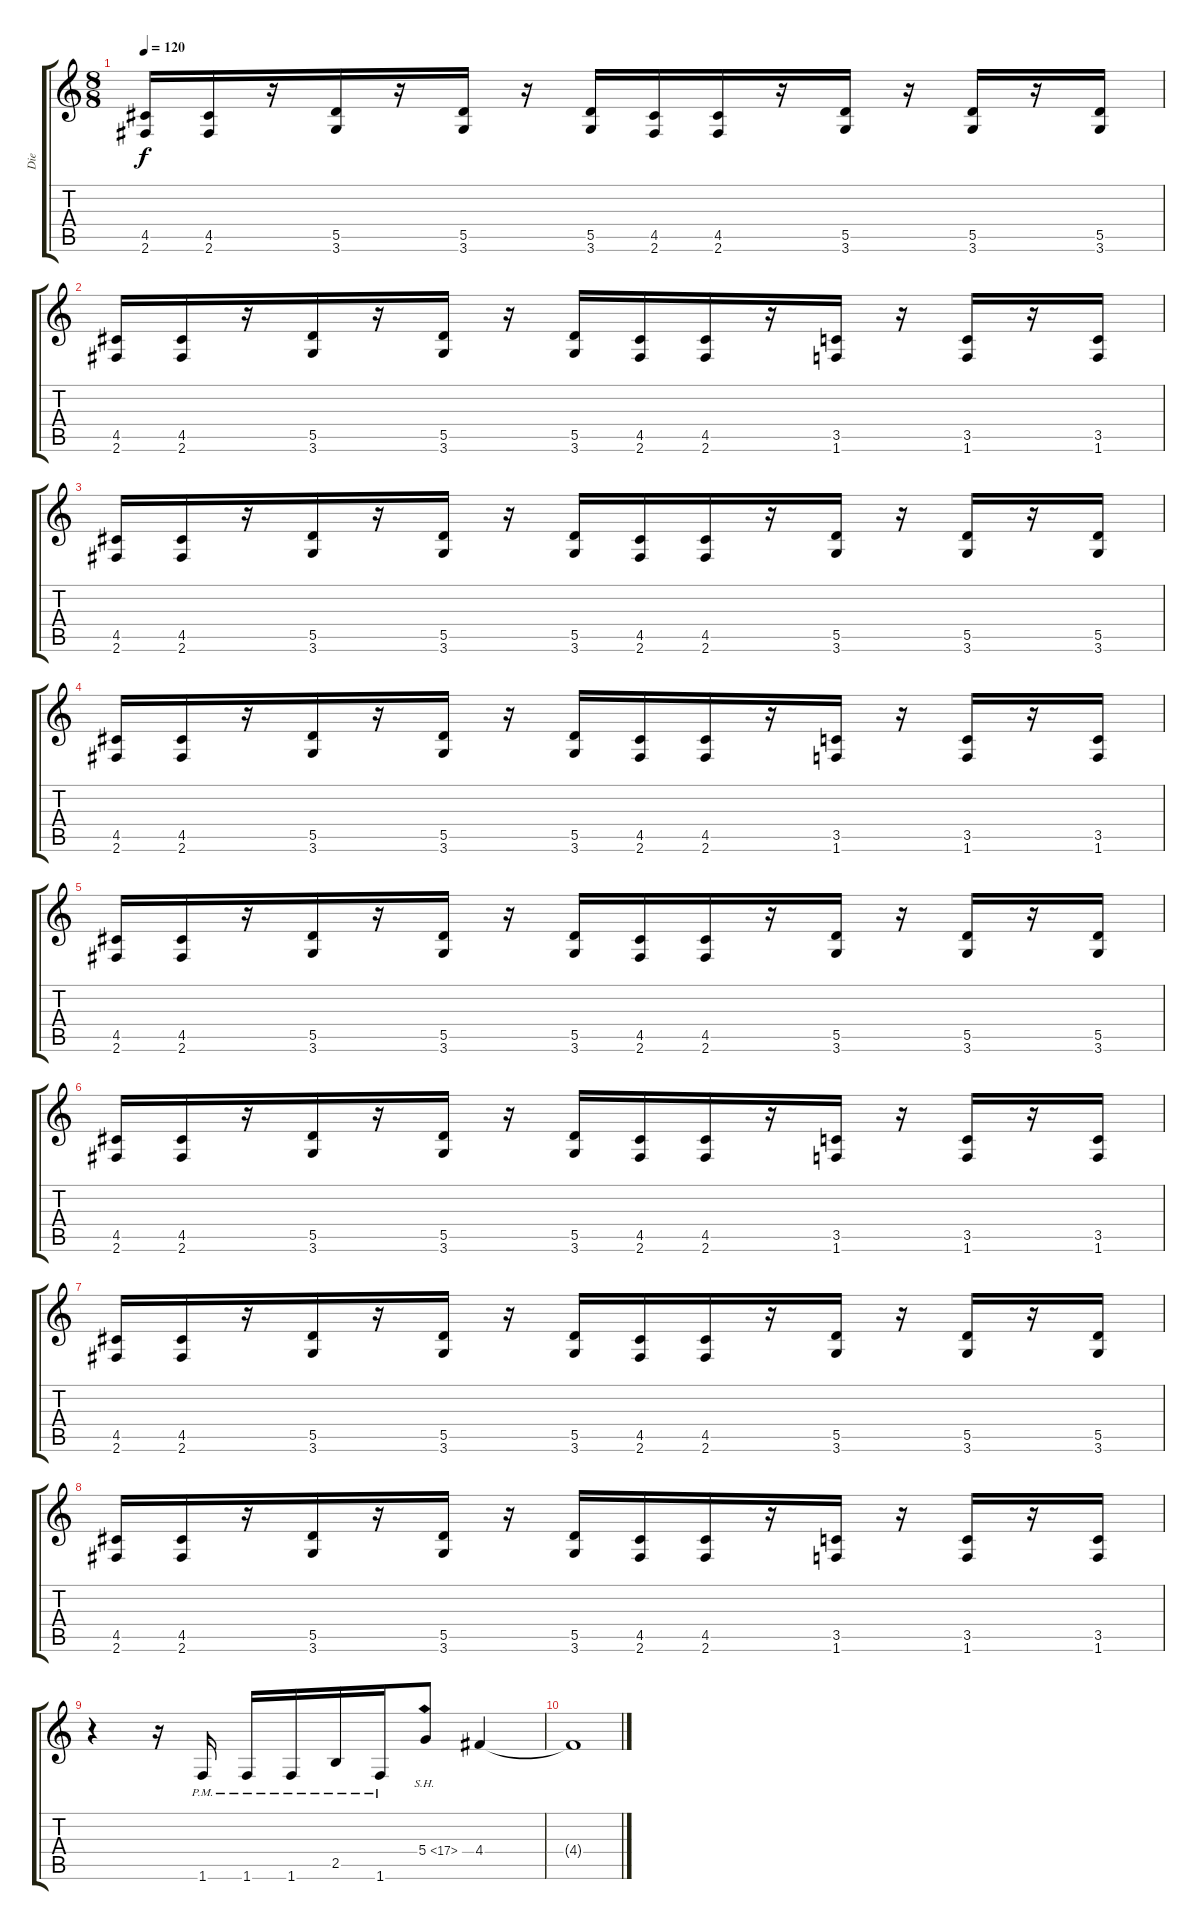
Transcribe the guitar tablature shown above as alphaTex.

\track ("Die" "Die") {instrument distortionguitar}
\staff {score tabs}
\tuning (E4 B3 G3 D3 A2 E2) {hide}
\ts (8 8)
\tempo 120
\clef g2
\ks c
(4.5 2.6).16{dy f} (4.5 2.6).16 r.16 (5.5 3.6).16 r.16 (5.5 3.6).16 r.16 (5.5 3.6).16 (4.5 2.6).16 (4.5 2.6).16 r.16 (5.5 3.6).16 r.16 (5.5 3.6).16 r.16 (5.5 3.6).16 |
(4.5 2.6).16 (4.5 2.6).16 r.16 (5.5 3.6).16 r.16 (5.5 3.6).16 r.16 (5.5 3.6).16 (4.5 2.6).16 (4.5 2.6).16 r.16 (3.5 1.6).16 r.16 (3.5 1.6).16 r.16 (3.5 1.6).16 |
(4.5 2.6).16 (4.5 2.6).16 r.16 (5.5 3.6).16 r.16 (5.5 3.6).16 r.16 (5.5 3.6).16 (4.5 2.6).16 (4.5 2.6).16 r.16 (5.5 3.6).16 r.16 (5.5 3.6).16 r.16 (5.5 3.6).16 |
(4.5 2.6).16 (4.5 2.6).16 r.16 (5.5 3.6).16 r.16 (5.5 3.6).16 r.16 (5.5 3.6).16 (4.5 2.6).16 (4.5 2.6).16 r.16 (3.5 1.6).16 r.16 (3.5 1.6).16 r.16 (3.5 1.6).16 |
(4.5 2.6).16 (4.5 2.6).16 r.16 (5.5 3.6).16 r.16 (5.5 3.6).16 r.16 (5.5 3.6).16 (4.5 2.6).16 (4.5 2.6).16 r.16 (5.5 3.6).16 r.16 (5.5 3.6).16 r.16 (5.5 3.6).16 |
(4.5 2.6).16 (4.5 2.6).16 r.16 (5.5 3.6).16 r.16 (5.5 3.6).16 r.16 (5.5 3.6).16 (4.5 2.6).16 (4.5 2.6).16 r.16 (3.5 1.6).16 r.16 (3.5 1.6).16 r.16 (3.5 1.6).16 |
(4.5 2.6).16 (4.5 2.6).16 r.16 (5.5 3.6).16 r.16 (5.5 3.6).16 r.16 (5.5 3.6).16 (4.5 2.6).16 (4.5 2.6).16 r.16 (5.5 3.6).16 r.16 (5.5 3.6).16 r.16 (5.5 3.6).16 |
(4.5 2.6).16 (4.5 2.6).16 r.16 (5.5 3.6).16 r.16 (5.5 3.6).16 r.16 (5.5 3.6).16 (4.5 2.6).16 (4.5 2.6).16 r.16 (3.5 1.6).16 r.16 (3.5 1.6).16 r.16 (3.5 1.6).16 |
r.4 r.16 1.6{pm}.16 1.6{pm}.16 1.6{pm}.16 2.5{pm}.16 1.6{pm}.16 5.4{sh 12}.8 4.4.4 |
4.4{t}.1
